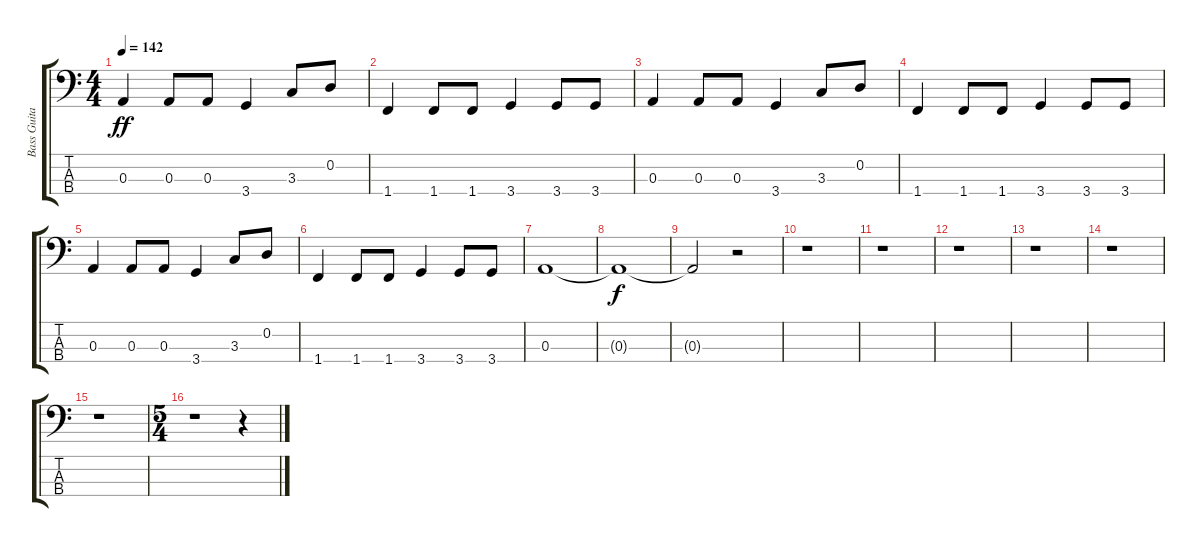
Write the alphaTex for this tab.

\track ("Bass Guitar" "Bass Guita") {instrument electricbasspick}
\staff {score tabs}
\tuning (G2 D2 A1 E1) {hide}
\ts (4 4)
\tempo 142
\clef f4
\ks c
0.3.4{dy ff} 0.3.8 0.3.8 3.4.4 3.3.8 0.2.8 |
1.4.4 1.4.8 1.4.8 3.4.4 3.4.8 3.4.8 |
0.3.4 0.3.8 0.3.8 3.4.4 3.3.8 0.2.8 |
1.4.4 1.4.8 1.4.8 3.4.4 3.4.8 3.4.8 |
0.3.4 0.3.8 0.3.8 3.4.4 3.3.8 0.2.8 |
1.4.4 1.4.8 1.4.8 3.4.4 3.4.8 3.4.8 |
0.3.1 |
0.3{t}.1{dy f} |
0.3{t}.2 r.2 |
r.1 |
r.1 |
r.1 |
r.1 |
r.1 |
r.1 |
\ts (5 4)
r.1 r.4
